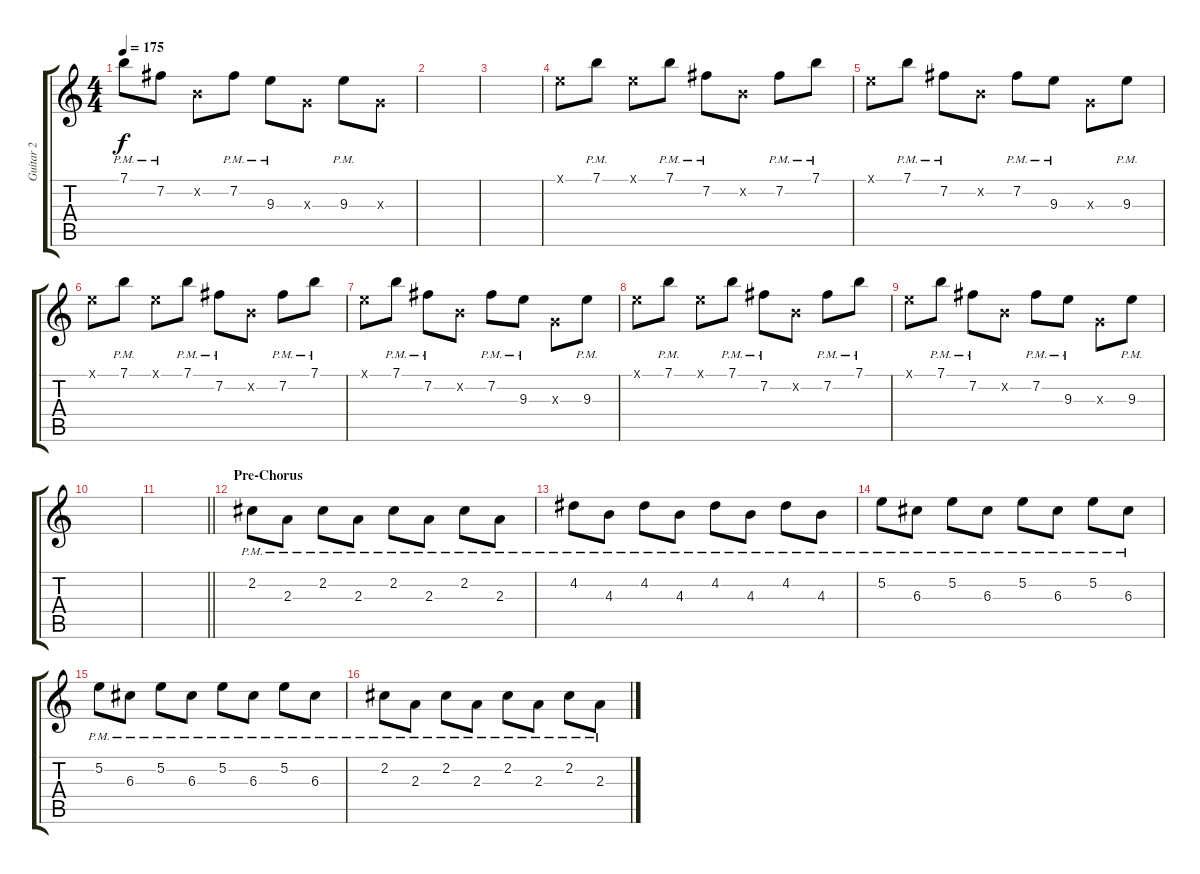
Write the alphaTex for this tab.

\track ("Guitar 2" "Guitar 2") {instrument distortionguitar}
\staff {score tabs}
\tuning (E4 B3 G3 D3 A2 E2) {hide}
\ts (4 4)
\tempo 175
\clef g2
\ks c
7.1{pm}.8{dy f} 7.2{pm}.8 0.2{x}.8 7.2{pm}.8 9.3{pm}.8 0.3{x}.8 9.3{pm}.8 0.3{x}.8 |
|
|
0.1{x}.8 7.1{pm}.8 0.1{x}.8 7.1{pm}.8 7.2{pm}.8 0.2{x}.8 7.2{pm}.8 7.1{pm}.8 |
0.1{x}.8 7.1{pm}.8 7.2{pm}.8 0.2{x}.8 7.2{pm}.8 9.3{pm}.8 0.3{x}.8 9.3{pm}.8 |
0.1{x}.8 7.1{pm}.8 0.1{x}.8 7.1{pm}.8 7.2{pm}.8 0.2{x}.8 7.2{pm}.8 7.1{pm}.8 |
0.1{x}.8 7.1{pm}.8 7.2{pm}.8 0.2{x}.8 7.2{pm}.8 9.3{pm}.8 0.3{x}.8 9.3{pm}.8 |
0.1{x}.8 7.1{pm}.8 0.1{x}.8 7.1{pm}.8 7.2{pm}.8 0.2{x}.8 7.2{pm}.8 7.1{pm}.8 |
0.1{x}.8 7.1{pm}.8 7.2{pm}.8 0.2{x}.8 7.2{pm}.8 9.3{pm}.8 0.3{x}.8 9.3{pm}.8 |
|
\barLineRight lightlight
|
\section ("" "Pre-Chorus")
2.2{pm}.8 2.3{pm}.8 2.2{pm}.8 2.3{pm}.8 2.2{pm}.8 2.3{pm}.8 2.2{pm}.8 2.3{pm}.8 |
4.2{pm}.8 4.3{pm}.8 4.2{pm}.8 4.3{pm}.8 4.2{pm}.8 4.3{pm}.8 4.2{pm}.8 4.3{pm}.8 |
5.2{pm}.8 6.3{pm}.8 5.2{pm}.8 6.3{pm}.8 5.2{pm}.8 6.3{pm}.8 5.2{pm}.8 6.3{pm}.8 |
5.2{pm}.8 6.3{pm}.8 5.2{pm}.8 6.3{pm}.8 5.2{pm}.8 6.3{pm}.8 5.2{pm}.8 6.3{pm}.8 |
2.2{pm}.8 2.3{pm}.8 2.2{pm}.8 2.3{pm}.8 2.2{pm}.8 2.3{pm}.8 2.2{pm}.8 2.3{pm}.8
